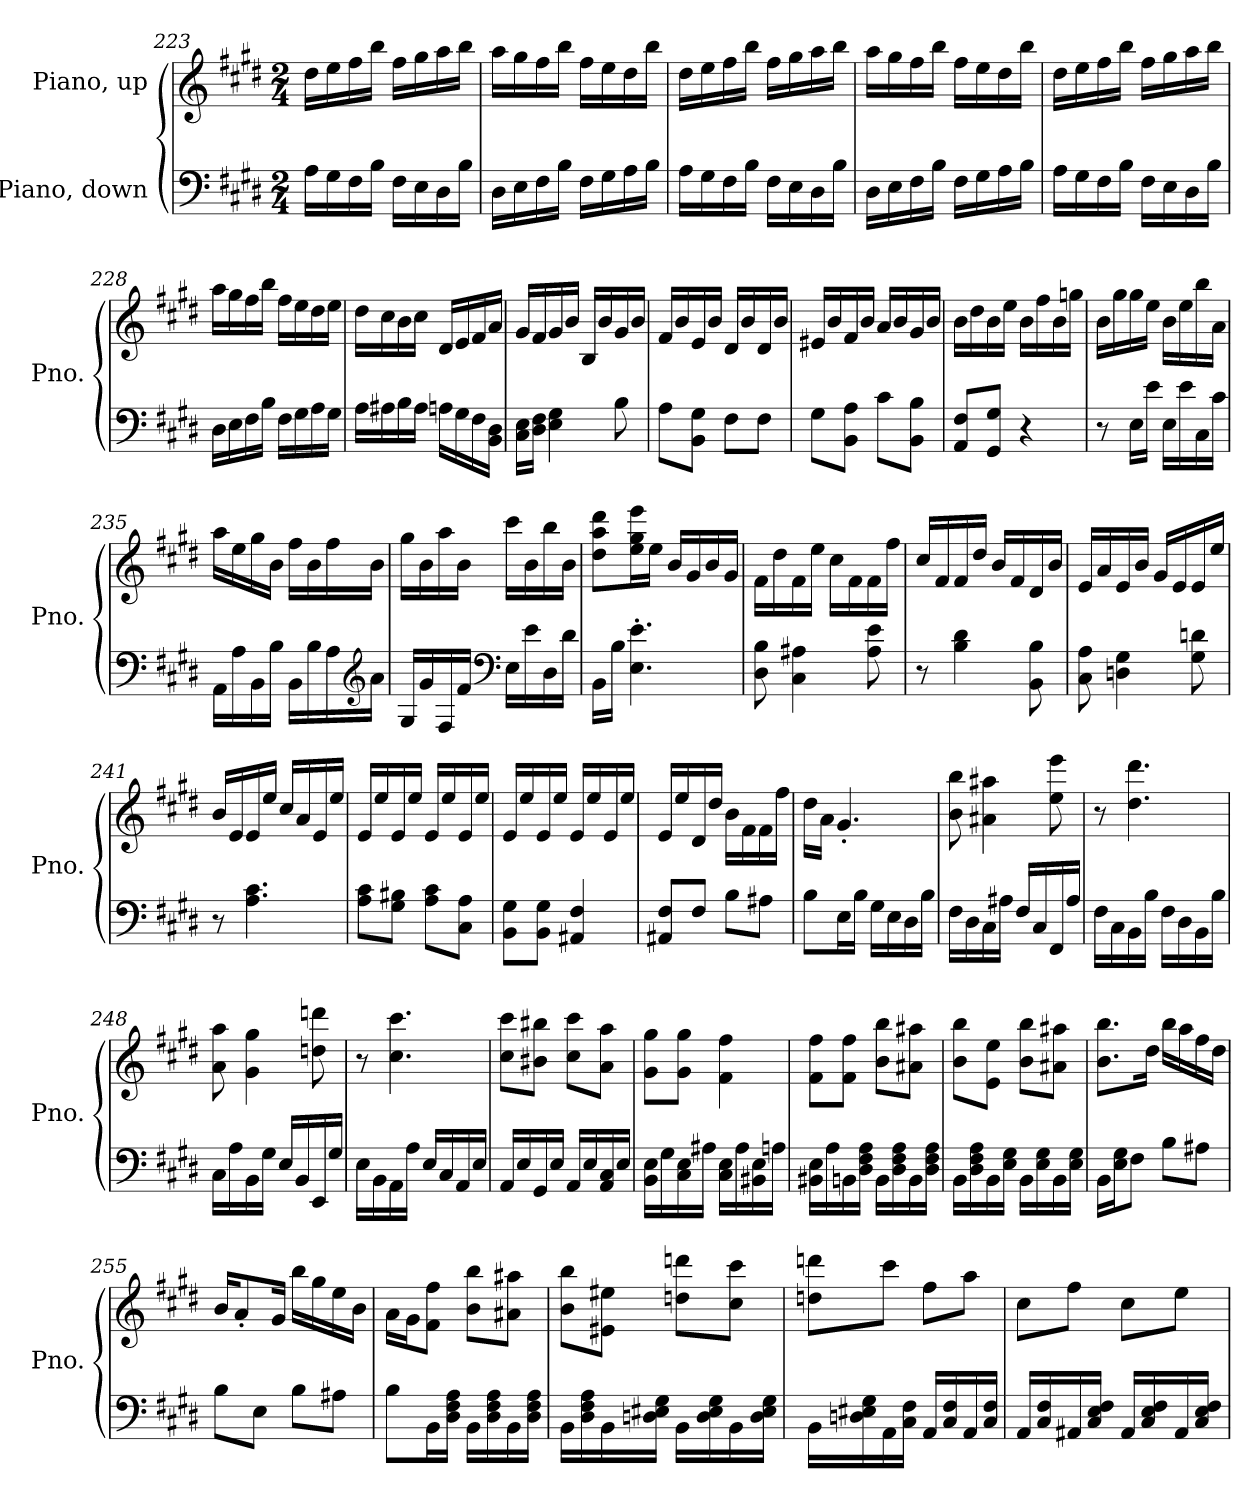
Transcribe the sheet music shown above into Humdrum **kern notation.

**kern	**kern
*part2	*part1
*staff2	*staff1
*I"Piano, down	*I"Piano, up
*I'Pno.	*I'Pno.
!!LO:LB:g=z
*clefF4	*clefG2
*k[f#c#g#d#]	*k[f#c#g#d#]
*M2/4	*M2/4
=223	=223
16A\LL	16dd#\LL
16G#\	16ee\
16F#\	16ff#\
16B\JJ	16bb\JJ
16F#\LL	16ff#\LL
16E\	16gg#\
16D#\	16aa\
16B\JJ	16bb\JJ
=224	=224
16D#\LL	16aa\LL
16E\	16gg#\
16F#\	16ff#\
16B\JJ	16bb\JJ
16F#\LL	16ff#\LL
16G#\	16ee\
16A\	16dd#\
16B\JJ	16bb\JJ
=225	=225
16A\LL	16dd#\LL
16G#\	16ee\
16F#\	16ff#\
16B\JJ	16bb\JJ
16F#\LL	16ff#\LL
16E\	16gg#\
16D#\	16aa\
16B\JJ	16bb\JJ
=226	=226
16D#\LL	16aa\LL
16E\	16gg#\
16F#\	16ff#\
16B\JJ	16bb\JJ
16F#\LL	16ff#\LL
16G#\	16ee\
16A\	16dd#\
16B\JJ	16bb\JJ
!!LO:LB:g=z
=227	=227
16A\LL	16dd#\LL
16G#\	16ee\
16F#\	16ff#\
16B\JJ	16bb\JJ
16F#\LL	16ff#\LL
16E\	16gg#\
16D#\	16aa\
16B\JJ	16bb\JJ
=228	=228
16D#\LL	16aa\LL
16E\	16gg#\
16F#\	16ff#\
16B\JJ	16bb\JJ
16F#\LL	16ff#\LL
16G#\	16ee\
16A\	16dd#\
16G#\JJ	16ee\JJ
=229	=229
16A\LL	16dd#\LL
16A#X\	16cc#\
16B\	16b\
16A#\JJ	16cc#\JJ
16An\LL	16d#/LL
16G#\	16e/
16F#\	16f#/
16BB\ 16D#\JJ	16a/JJ
=230	=230
16C#\ 16E\LL	16g#/LL
16D#\ 16F#\JJ	16f#/
4E\ 4G#\	16g#/
.	16b/JJ
.	16B/LL
.	16b/
8B\	16g#/
.	16b/JJ
!!LO:LB:g=z
=231	=231
8A\L	16f#/LL
.	16b/
8BB\ 8G#\J	16e/
.	16b/JJ
8F#\L	16d#/LL
.	16b/
8F#\J	16d#/
.	16b/JJ
=232	=232
8G#\L	16e#X/LL
.	16b/
8BB\ 8A\J	16f#/
.	16b/JJ
8c#\L	16a/LL
.	16b/
8BB\ 8B\J	16g#/
.	16b/JJ
=233	=233
8AA/ 8F#/L	16b\LL
.	16dd#\
8GG#/ 8G#/J	16b\
.	16ee\JJ
4r	16b\LL
.	16ff#\
.	16b\
.	16ggn\JJ
=234	=234
8r	16b\LL
.	16gg#\
16E\LL	16gg#\
16e\JJ	16ee\JJ
16E\LL	16b\LL
16e\	16ee\
16C#\	16bb\
16c#\JJ	16a\JJ
!!LO:PB:g=z
=235	=235
16AA\LL	16aa\LL
16A\	16ee\
16BB\	16gg#\
16B\JJ	16b\JJ
16BB\LL	16ff#\LL
16B\	16b\
16A\	16ff#\
*clefG2	*
16a\JJ	16b\JJ
=236	=236
16G#/LL	16gg#\LL
16g#/	16b\
16F#/	16aa\
16f#/JJ	16b\JJ
*clefF4	*
16E\LL	16ccc#\LL
16e\	16b\
16D#\	16bb\
16d#\JJ	16b\JJ
=237	=237
16BB\LL	8dd#\ 8aa\ 8ddd#\L
16B\JJ	.
4.E\' 4.e\'	16ee\ 16gg#\ 16eee\L
.	16ee\JJ
.	16b/LL
.	16g#/
.	16b/
.	16g#/JJ
=238	=238
8D#\ 8B\	16f#\LL
.	16dd#\
4C#\ 4A#X\	16f#\
.	16ee\JJ
.	16cc#\LL
.	16f#\
8A#\ 8e\	16f#\
.	16ff#\JJ
!!LO:LB:g=z
=239	=239
8r	16cc#/LL
.	16f#/
4B\ 4d#\	16f#/
.	16dd#/JJ
.	16b/LL
.	16f#/
8BB\ 8B\	16d#/
.	16b/JJ
=240	=240
8C#\ 8A\	16e/LL
.	16a/
4Dn\ 4G#\	16e/
.	16b/JJ
.	16g#/LL
.	16e/
8G#\ 8dn\	16e/
.	16ee/JJ
=241	=241
8r	16b/LL
.	16e/
4.A\ 4.c#\	16e/
.	16ee/JJ
.	16cc#/LL
.	16a/
.	16e/
.	16ee/JJ
=242	=242
8A\ 8c#\L	16e/LL
.	16ee/
8G#\ 8B#X\J	16e/
.	16ee/JJ
8A\ 8c#\L	16e/LL
.	16ee/
8C#\ 8A\J	16e/
.	16ee/JJ
!!LO:LB:g=z
=243	=243
8BB\ 8G#\L	16e/LL
.	16ee/
8BB\ 8G#\J	16e/
.	16ee/JJ
4AA#X/ 4F#/	16e/LL
.	16ee/
.	16e/
.	16ee/JJ
=244	=244
8AA#X/ 8F#/L	16e/LL
.	16ee/
8F#/J	16d#/
.	16dd#/JJ
8B\L	16b\LL
.	16f#\
8A#X\J	16f#\
.	16ff#\JJ
=245	=245
8B\L	16dd#\LL
.	16a\JJ
16E\L	4.g#'/
16B\JJ	.
16G#\LL	.
16E\	.
16D#\	.
16B\JJ	.
=246	=246
16F#\LL	8b\ 8bb\
16D#\	.
16C#\	4a#X\ 4aa#X\
16A#X\JJ	.
16F#/LL	.
16C#/	.
16FF#/	8ee\ 8eee\
16A#/JJ	.
!!LO:LB:g=z
=247	=247
16F#\LL	8r
16C#\	.
16BB\	4.dd#\ 4.ddd#\
16B\JJ	.
16F#\LL	.
16D#\	.
16BB\	.
16B\JJ	.
=248	=248
16C#\LL	8a\ 8aa\
16A\	.
16BB\	4g#\ 4gg#\
16G#\JJ	.
16E/LL	.
16BB/	.
16EE/	8ddn\ 8dddn\
16G#/JJ	.
=249	=249
16E\LL	8r
16BB\	.
16AA\	4.cc#\ 4.ccc#\
16A\JJ	.
16E/LL	.
16C#/	.
16AA/	.
16E/JJ	.
=250	=250
16AA/LL	8cc#\ 8ccc#\L
16E/	.
16GG#/	8b#X\ 8bb#X\J
16E/JJ	.
16AA/LL	8cc#\ 8ccc#\L
16E/	.
16AA/ 16C#/	8a\ 8aa\J
16E/JJ	.
!!LO:LB:g=z
=251	=251
16BB\ 16E\LL	8g#\ 8gg#\L
16G#\	.
16C#\ 16E\	8g#\ 8gg#\J
16A#X\JJ	.
16C#\ 16E\LL	4f#\ 4ff#\
16A#\	.
16BB#X\ 16E\	.
16An\JJ	.
=252	=252
16BB#X\ 16E\LL	8f#\ 8ff#\L
16A\	.
16BBn\	8f#\ 8ff#\J
16D#\ 16F#\ 16A\JJ	.
16BB\LL	8b\ 8bb\L
16D#\ 16F#\ 16A\	.
16BB\	8a#X\ 8aa#X\J
16D#\ 16F#\ 16A\JJ	.
=253	=253
16BB\LL	8b\ 8bb\L
16D#\ 16F#\ 16A\	.
16BB\	8e\ 8ee\J
16E\ 16G#\JJ	.
16BB\LL	8b\ 8bb\L
16E\ 16G#\	.
16BB\	8a#X\ 8aa#X\J
16E\ 16G#\JJ	.
=254	=254
16BB\LL	8.b\ 8.bb\L
16E\ 16G#\J	.
8F#\J	.
.	16dd#\Jk
8B\L	16bb\LL
.	16aa\
8A#X\J	16ff#\
.	16dd#\JJ
!!LO:LB:g=z
=255	=255
8B\L	16b/KL
.	8a'/
8E\J	.
.	16g#/Jk
8B\L	16bb\LL
.	16gg#\
8A#X\J	16ee\
.	16b\JJ
=256	=256
8B\L	16a\LL
.	16g#\J
16BB\L	8f#\ 8ff#\J
16D#\ 16F#\ 16A\JJ	.
16BB\LL	8b\ 8bb\L
16D#\ 16F#\ 16A\	.
16BB\	8a#X\ 8aa#X\J
16D#\ 16F#\ 16A\JJ	.
=257	=257
16BB\LL	8b\ 8bb\L
16D#\ 16F#\ 16A\	.
16BB\	8e#X\ 8ee#X\J
16Dn\ 16E#X\ 16G#\JJ	.
16BB\LL	8ddn\ 8dddn\L
16D\ 16E#\ 16G#\	.
16BB\	8cc#\ 8ccc#\J
16D\ 16E#\ 16G#\JJ	.
=258	=258
16BB\LL	8ddn\ 8dddn\L
16Dn\ 16E#X\ 16G#\	.
16AA\	8ccc#\J
16C#\ 16F#\JJ	.
16AA/LL	8ff#\L
16C#/ 16F#/	.
16AA/	8aa\J
16C#/ 16F#/JJ	.
!!LO:PB:g=z
=259	=259
16AA/LL	8cc#\L
16C#/ 16F#/	.
16AA#X/	8ff#\J
16C#/ 16E/ 16F#/JJ	.
16AA#/LL	8cc#\L
16C#/ 16E/ 16F#/	.
16AA#/	8ee\J
16C#/ 16E/ 16F#/JJ	.
=	=
*-	*-
